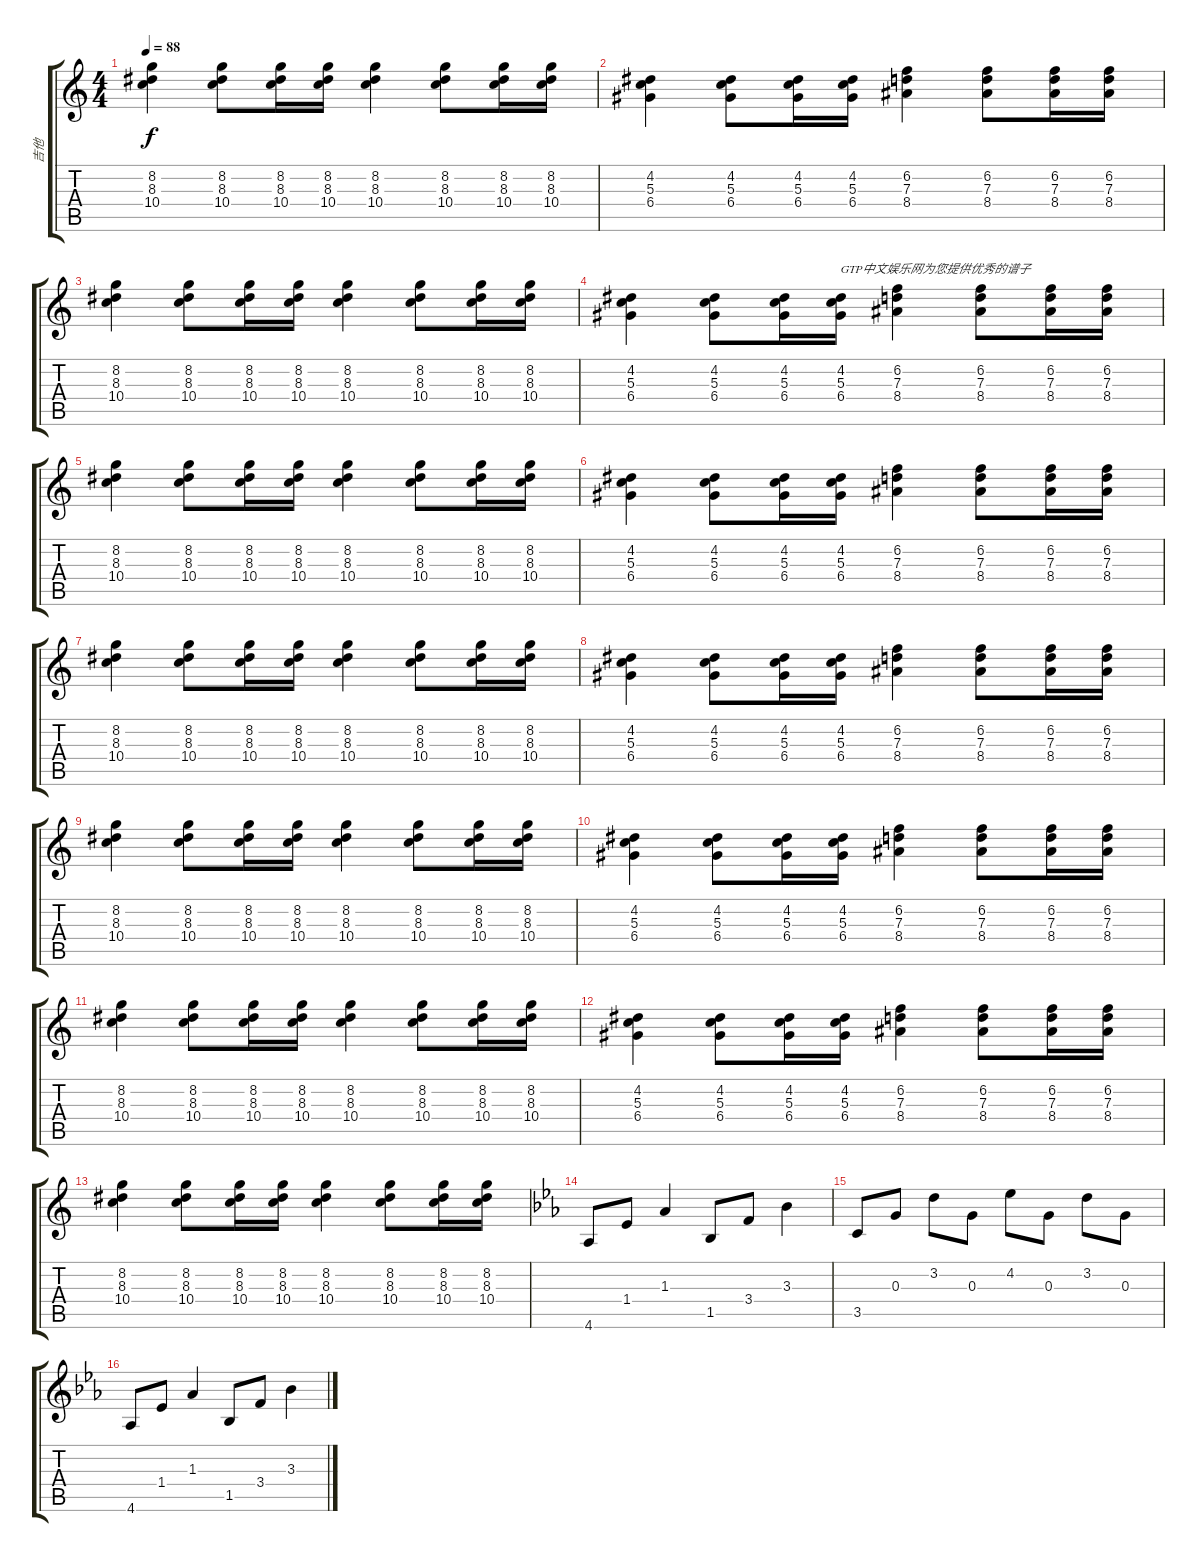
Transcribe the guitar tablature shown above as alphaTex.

\track ("吉他" "吉他") {instrument acousticguitarsteel}
\staff {score tabs}
\tuning (E4 B3 G3 D3 A2 E2) {hide}
\ts (4 4)
\tempo 88
\clef g2
\ks c
(8.2 8.3 10.4).4{dy f} (8.2 8.3 10.4).8 (8.2 8.3 10.4).16 (8.2 8.3 10.4).16 (8.2 8.3 10.4).4 (8.2 8.3 10.4).8 (8.2 8.3 10.4).16 (8.2 8.3 10.4).16 |
(4.2 5.3 6.4).4 (4.2 5.3 6.4).8 (4.2 5.3 6.4).16 (4.2 5.3 6.4).16 (6.2 7.3 8.4).4 (6.2 7.3 8.4).8 (6.2 7.3 8.4).16 (6.2 7.3 8.4).16 |
(8.2 8.3 10.4).4 (8.2 8.3 10.4).8 (8.2 8.3 10.4).16 (8.2 8.3 10.4).16 (8.2 8.3 10.4).4 (8.2 8.3 10.4).8 (8.2 8.3 10.4).16 (8.2 8.3 10.4).16 |
(4.2 5.3 6.4).4 (4.2 5.3 6.4).8 (4.2 5.3 6.4).16 (4.2 5.3 6.4).16{txt "GTP中文娱乐网为您提供优秀的谱子"} (6.2 7.3 8.4).4 (6.2 7.3 8.4).8 (6.2 7.3 8.4).16 (6.2 7.3 8.4).16 |
(8.2 8.3 10.4).4 (8.2 8.3 10.4).8 (8.2 8.3 10.4).16 (8.2 8.3 10.4).16 (8.2 8.3 10.4).4 (8.2 8.3 10.4).8 (8.2 8.3 10.4).16 (8.2 8.3 10.4).16 |
(4.2 5.3 6.4).4 (4.2 5.3 6.4).8 (4.2 5.3 6.4).16 (4.2 5.3 6.4).16 (6.2 7.3 8.4).4 (6.2 7.3 8.4).8 (6.2 7.3 8.4).16 (6.2 7.3 8.4).16 |
(8.2 8.3 10.4).4 (8.2 8.3 10.4).8 (8.2 8.3 10.4).16 (8.2 8.3 10.4).16 (8.2 8.3 10.4).4 (8.2 8.3 10.4).8 (8.2 8.3 10.4).16 (8.2 8.3 10.4).16 |
(4.2 5.3 6.4).4 (4.2 5.3 6.4).8 (4.2 5.3 6.4).16 (4.2 5.3 6.4).16 (6.2 7.3 8.4).4 (6.2 7.3 8.4).8 (6.2 7.3 8.4).16 (6.2 7.3 8.4).16 |
(8.2 8.3 10.4).4 (8.2 8.3 10.4).8 (8.2 8.3 10.4).16 (8.2 8.3 10.4).16 (8.2 8.3 10.4).4 (8.2 8.3 10.4).8 (8.2 8.3 10.4).16 (8.2 8.3 10.4).16 |
(4.2 5.3 6.4).4 (4.2 5.3 6.4).8 (4.2 5.3 6.4).16 (4.2 5.3 6.4).16 (6.2 7.3 8.4).4 (6.2 7.3 8.4).8 (6.2 7.3 8.4).16 (6.2 7.3 8.4).16 |
(8.2 8.3 10.4).4 (8.2 8.3 10.4).8 (8.2 8.3 10.4).16 (8.2 8.3 10.4).16 (8.2 8.3 10.4).4 (8.2 8.3 10.4).8 (8.2 8.3 10.4).16 (8.2 8.3 10.4).16 |
(4.2 5.3 6.4).4 (4.2 5.3 6.4).8 (4.2 5.3 6.4).16 (4.2 5.3 6.4).16 (6.2 7.3 8.4).4 (6.2 7.3 8.4).8 (6.2 7.3 8.4).16 (6.2 7.3 8.4).16 |
(8.2 8.3 10.4).4 (8.2 8.3 10.4).8 (8.2 8.3 10.4).16 (8.2 8.3 10.4).16 (8.2 8.3 10.4).4 (8.2 8.3 10.4).8 (8.2 8.3 10.4).16 (8.2 8.3 10.4).16 |
\ks eb
4.6.8 1.4.8 1.3.4 1.5.8 3.4.8 3.3.4 |
3.5.8 0.3.8 3.2.8 0.3.8 4.2.8 0.3.8 3.2.8 0.3.8 |
4.6.8 1.4.8 1.3.4 1.5.8 3.4.8 3.3.4
